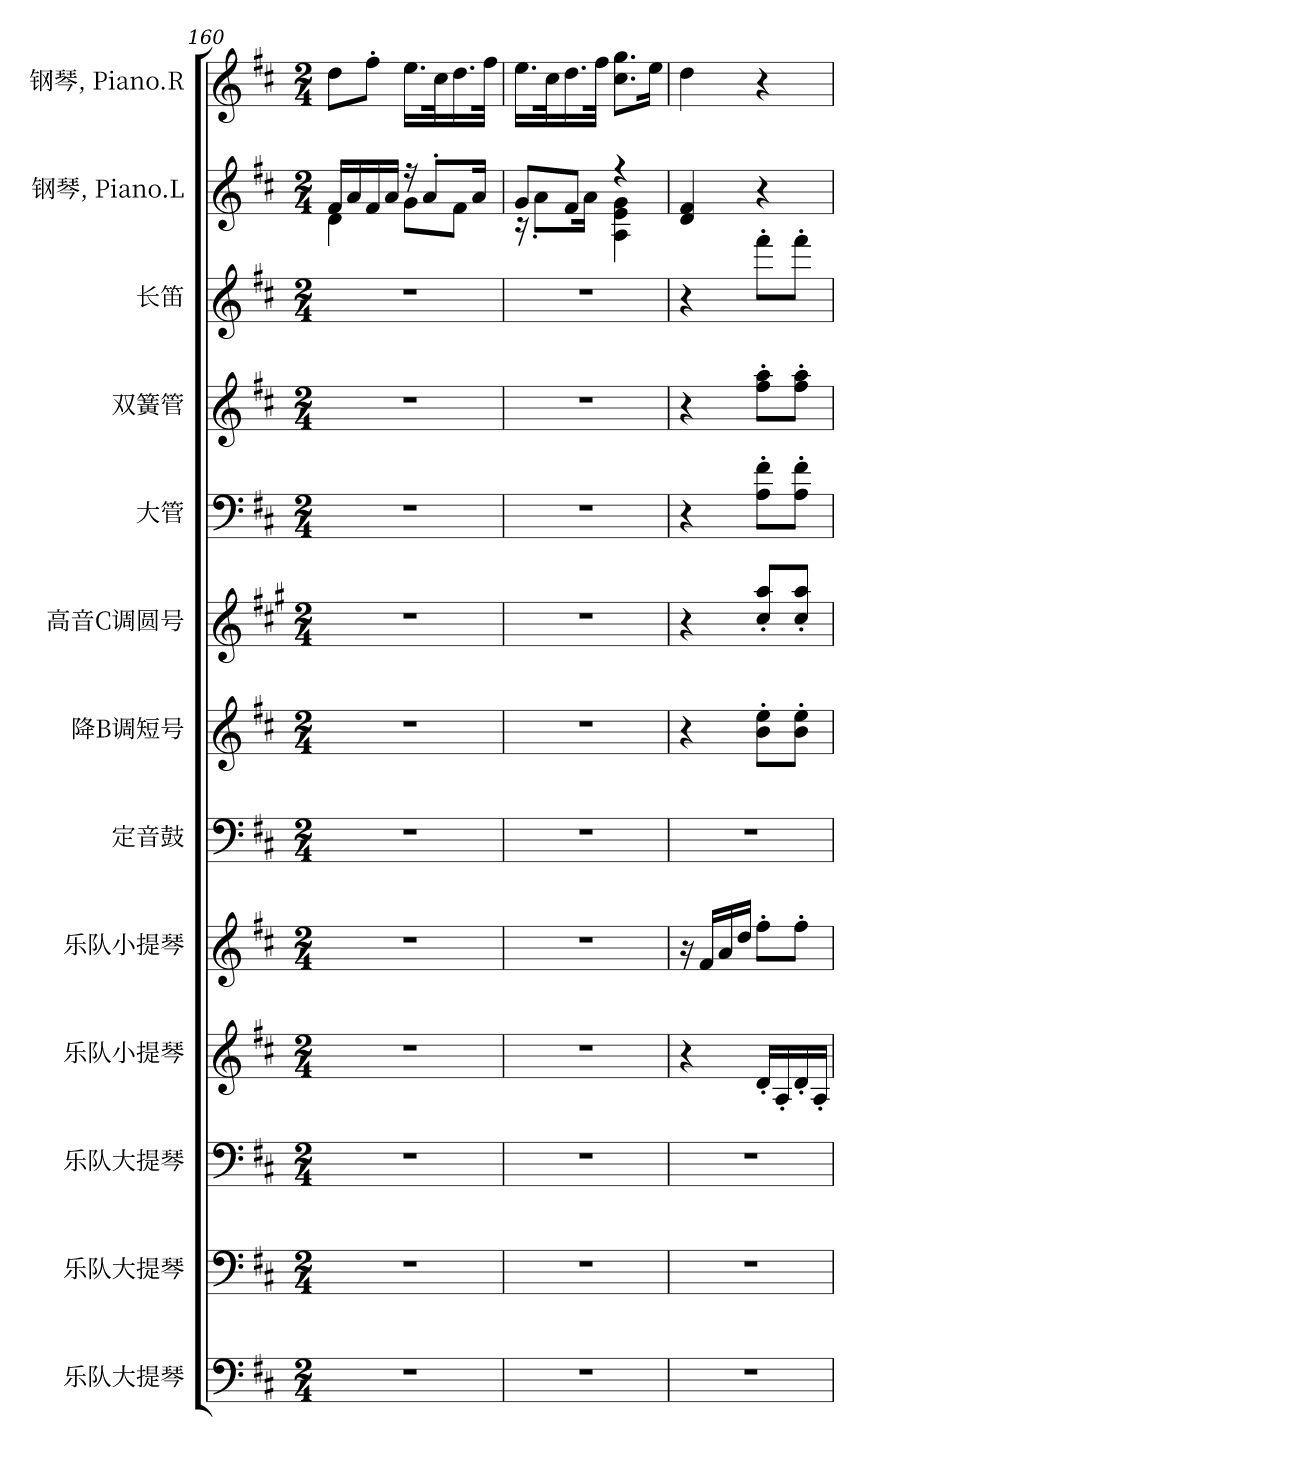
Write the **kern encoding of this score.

**kern	**kern	**kern	**kern	**kern	**kern	**kern	**kern	**kern	**kern	**kern	**kern	**kern
*part13	*part12	*part11	*part10	*part9	*part8	*part7	*part6	*part5	*part4	*part3	*part2	*part1
*staff13	*staff12	*staff11	*staff10	*staff9	*staff8	*staff7	*staff6	*staff5	*staff4	*staff3	*staff2	*staff1
*I"乐队大提琴	*I"乐队大提琴	*I"乐队大提琴	*I"乐队小提琴	*I"乐队小提琴	*I"定音鼓	*I"降B调短号	*I"高音C调圆号	*I"大管	*I"双簧管	*I"长笛	*I"钢琴, Piano.L	*I"钢琴, Piano.R
*	*	*	*	*	*	*	*	*	*	*	*I'Pno.	*I'Pno.
*clefF4	*clefF4	*clefF4	*clefG2	*clefG2	*clefF4	*clefG2	*clefG2	*clefF4	*clefG2	*clefG2	*clefG2	*clefG2
*	*	*	*	*	*	*ITrd1c2	*ITrd4c7	*	*	*	*	*
*k[f#c#]	*k[f#c#]	*k[f#c#]	*k[f#c#]	*k[f#c#]	*k[f#c#]	*k[]	*k[f#c#]	*k[f#c#]	*k[f#c#]	*k[f#c#]	*k[f#c#]	*k[f#c#]
*M2/4	*M2/4	*M2/4	*M2/4	*M2/4	*M2/4	*M2/4	*M2/4	*M2/4	*M2/4	*M2/4	*M2/4	*M2/4
=160	=160	=160	=160	=160	=160	=160	=160	=160	=160	=160	=160	=160
*	*	*	*	*	*	*	*	*	*	*	*^	*
2r	2r	2r	2r	2r	2r	2r	2r	2r	2r	2r	16f#/LL	4d\	8dd\L
.	.	.	.	.	.	.	.	.	.	.	16a/	.	.
.	.	.	.	.	.	.	.	.	.	.	16f#/	.	8ff#'\J
.	.	.	.	.	.	.	.	.	.	.	16a/JJ	.	.
.	.	.	.	.	.	.	.	.	.	.	16r	8g\L	16.ee\LL
.	.	.	.	.	.	.	.	.	.	.	8a'/L	.	.
.	.	.	.	.	.	.	.	.	.	.	.	.	32cc#\K
.	.	.	.	.	.	.	.	.	.	.	.	8f#\J	16.dd\
.	.	.	.	.	.	.	.	.	.	.	16a/Jk	.	.
.	.	.	.	.	.	.	.	.	.	.	.	.	32ff#\JJk
=161	=161	=161	=161	=161	=161	=161	=161	=161	=161	=161	=161	=161	=161
2r	2r	2r	2r	2r	2r	2r	2r	2r	2r	2r	8g/L	16r	16.ee\LL
.	.	.	.	.	.	.	.	.	.	.	.	8a'\L	.
.	.	.	.	.	.	.	.	.	.	.	.	.	32cc#\K
.	.	.	.	.	.	.	.	.	.	.	8f#/J	.	16.dd\
.	.	.	.	.	.	.	.	.	.	.	.	16a\Jk	.
.	.	.	.	.	.	.	.	.	.	.	.	.	32ff#\JJk
.	.	.	.	.	.	.	.	.	.	.	4r	4A\ 4e\ 4g\	8.cc#\ 8.gg\L
.	.	.	.	.	.	.	.	.	.	.	.	.	16ee\Jk
*	*	*	*	*	*	*	*	*	*	*	*v	*v	*
!!LO:PB:g=z
=162	=162	=162	=162	=162	=162	=162	=162	=162	=162	=162	=162	=162
2r	2r	2r	4r	16r	2r	4r	4r	4r	4r	4r	4d/ 4f#/	4dd\
.	.	.	.	16f#/LL	.	.	.	.	.	.	.	.
.	.	.	.	16a/	.	.	.	.	.	.	.	.
.	.	.	.	16dd/JJ	.	.	.	.	.	.	.	.
.	.	.	16d'/LL	8ff#'\L	.	8a\' 8dd\'L	8f#/' 8dd/'L	8A\' 8f#\'L	8ff#\' 8aa\'L	8fff#'\L	4r	4r
.	.	.	16A'/	.	.	.	.	.	.	.	.	.
.	.	.	16d'/	8ff#'\J	.	8a\' 8dd\'J	8f#/' 8dd/'J	8A\' 8f#\'J	8ff#\' 8aa\'J	8fff#'\J	.	.
.	.	.	16A'/JJ	.	.	.	.	.	.	.	.	.
=	=	=	=	=	=	=	=	=	=	=	=	=
*-	*-	*-	*-	*-	*-	*-	*-	*-	*-	*-	*-	*-
